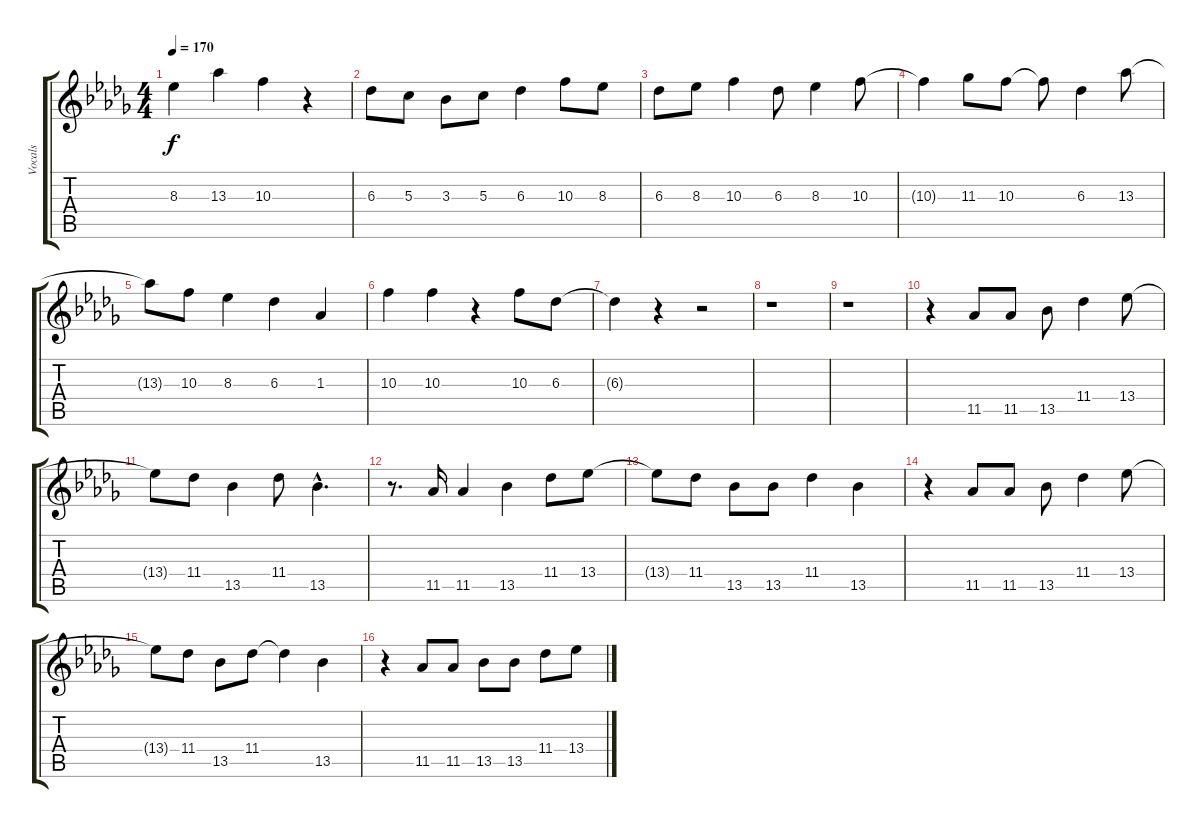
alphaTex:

\track ("Vocals" "Vocals") {instrument acousticguitarnylon}
\staff {score tabs}
\tuning (E4 B3 G3 D3 A2 E2) {hide}
\ts (4 4)
\tempo 170
\clef g2
\ks db
8.3.4{dy f} 13.3.4 10.3.4 r.4 |
6.3.8 5.3.8 3.3.8 5.3.8 6.3.4 10.3.8 8.3.8 |
6.3.8 8.3.8 10.3.4 6.3.8 8.3.4 10.3.8 |
10.3{t}.4 11.3.8 10.3.8 10.3{t}.8 6.3.4 13.3.8 |
13.3{t}.8 10.3.8 8.3.4 6.3.4 1.3.4 |
10.3.4 10.3.4 r.4 10.3.8 6.3.8 |
6.3{t}.4 r.4 r.2 |
r.1 |
r.1 |
r.4 11.5.8 11.5.8 13.5.8 11.4.4 13.4.8 |
13.4{t}.8 11.4.8 13.5.4 11.4.8 13.5{hac}.4{d} |
r.8{d} 11.5.16 11.5.4 13.5.4 11.4.8 13.4.8 |
13.4{t}.8 11.4.8 13.5.8 13.5.8 11.4.4 13.5.4 |
r.4 11.5.8 11.5.8 13.5.8 11.4.4 13.4.8 |
13.4{t}.8 11.4.8 13.5.8 11.4.8 11.4{t}.4 13.5.4 |
r.4 11.5.8 11.5.8 13.5.8 13.5.8 11.4.8 13.4.8
